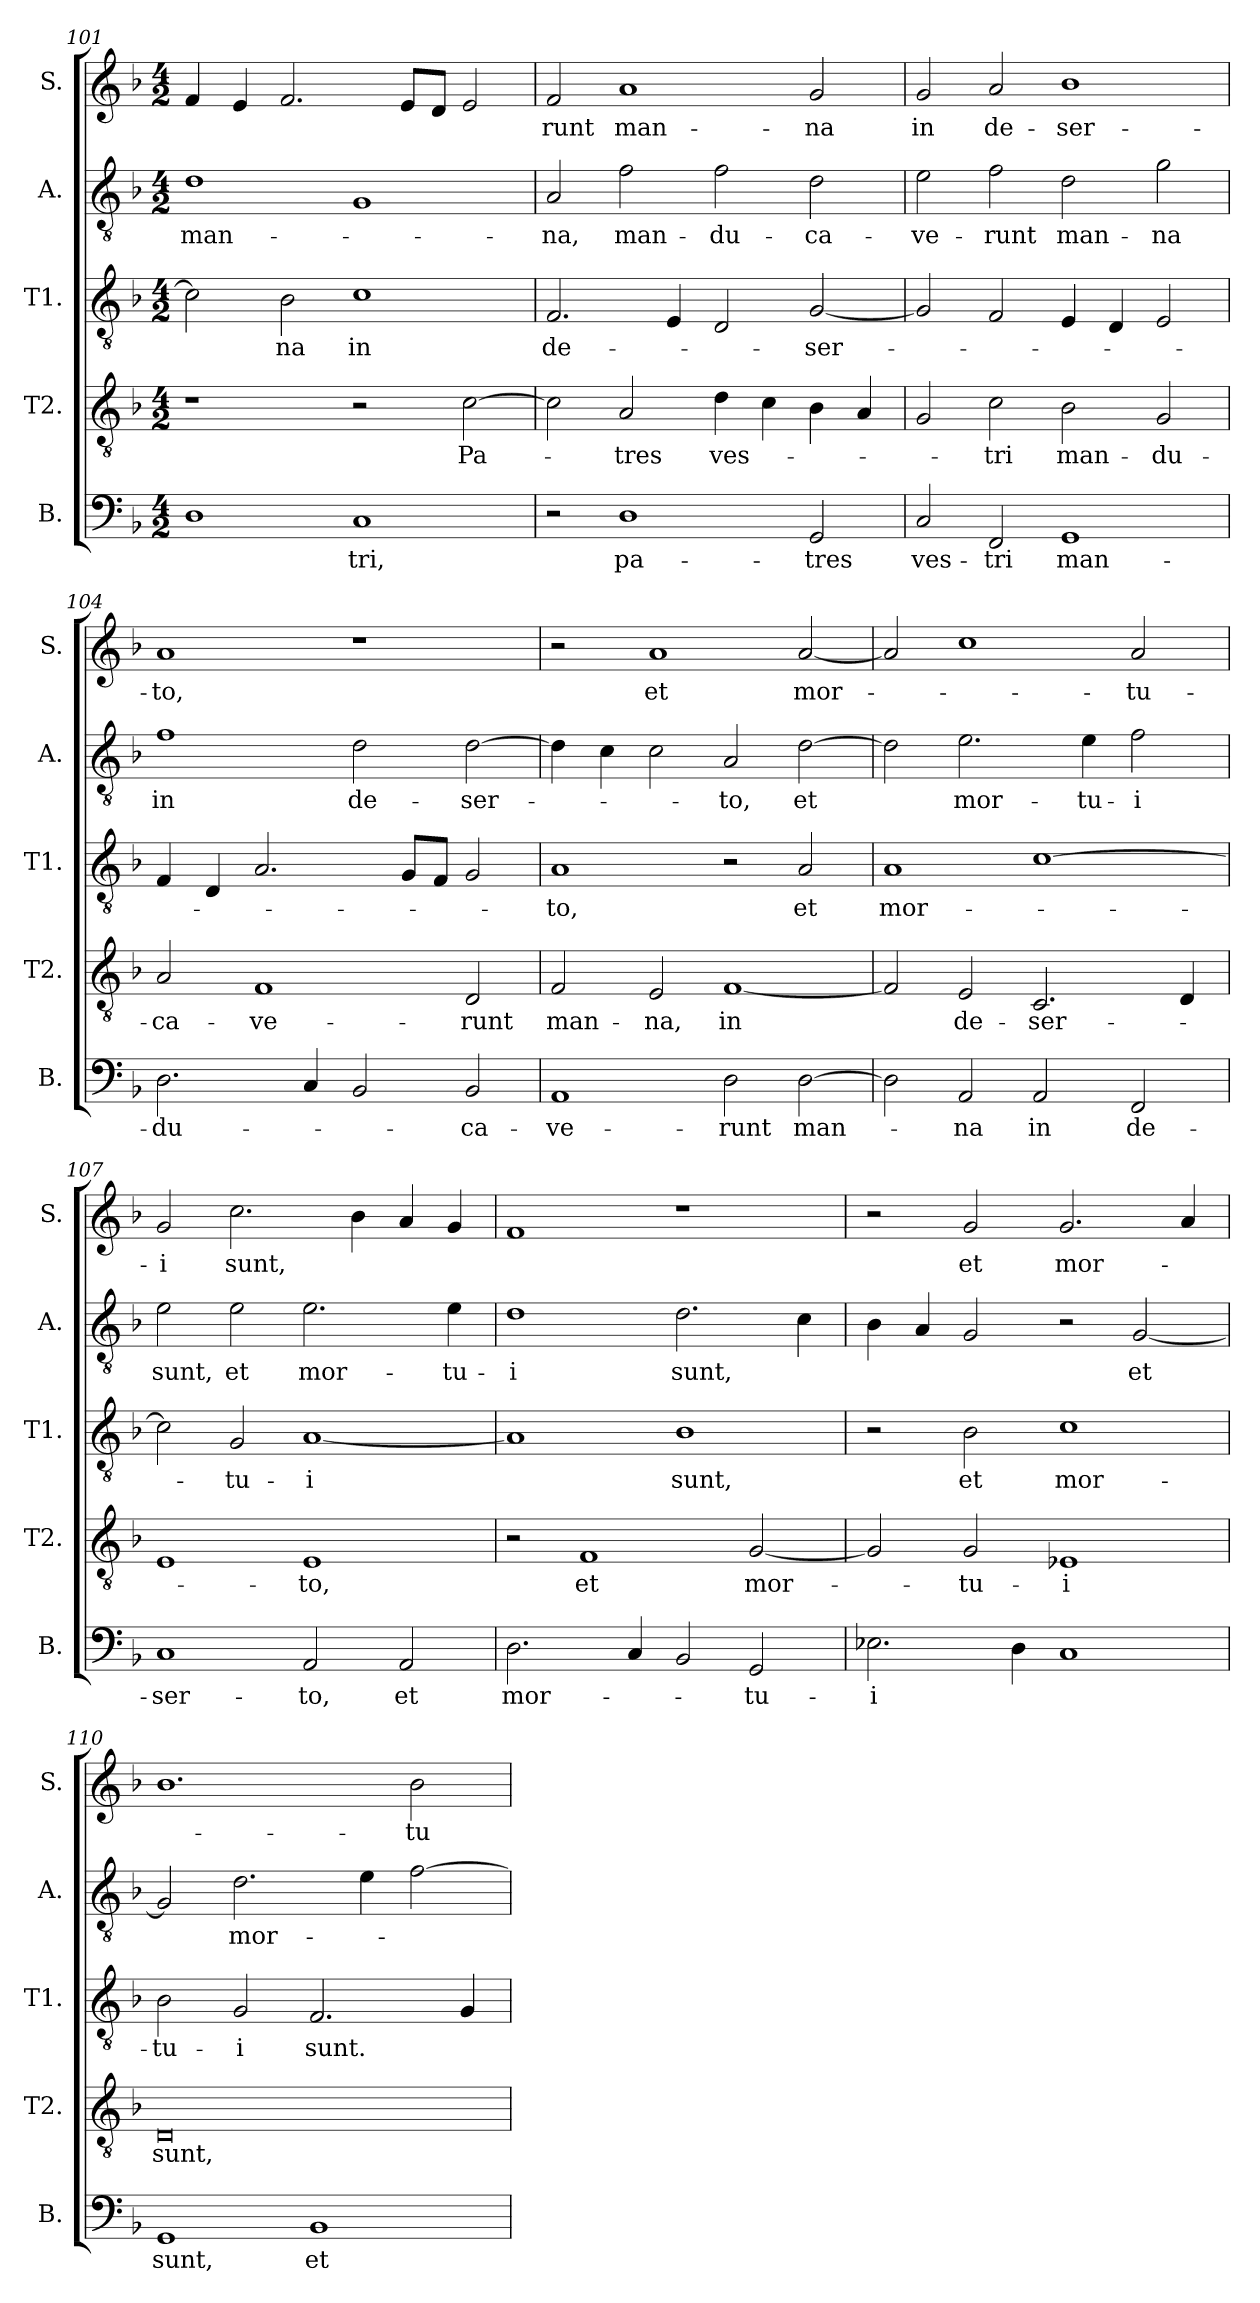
**kern	**text	**kern	**text	**kern	**text	**kern	**text	**kern	**text
*part5	*part5	*part4	*part4	*part3	*part3	*part2	*part2	*part1	*part1
*staff5	*staff5	*staff4	*staff4	*staff3	*staff3	*staff2	*staff2	*staff1	*staff1
*I"B.	*	*I"T2.	*	*I"T1.	*	*I"A.	*	*I"S.	*
*I'B.	*	*I'T2.	*	*I'T1.	*	*I'A.	*	*I'S.	*
!!LO:PB:g=z
*clefF4	*	*clefGv2	*	*clefGv2	*	*clefGv2	*	*clefG2	*
*k[b-]	*	*k[b-]	*	*k[b-]	*	*k[b-]	*	*k[b-]	*
*F:	*	*F:	*	*F:	*	*F:	*	*F:	*
*M4/2	*	*M4/2	*	*M4/2	*	*M4/2	*	*M4/2	*
=101	=101	=101	=101	=101	=101	=101	=101	=101	=101
!	!	!	!	!	!	!	!LO:LY:b	!	!
1D	.	1r	.	2c\]	.	1d	man-	4f/	.
.	.	.	.	.	.	.	.	4e/	.
!	!	!	!	!	!LO:LY:b	!	!	!	!
.	.	.	.	2B-\	-na	.	.	2.f/	.
!	!LO:LY:b	!	!	!	!LO:LY:b	!	!	!	!
1C	-tri,	2r	.	1c	in	1G	.	.	.
.	.	.	.	.	.	.	.	8e/L	.
.	.	.	.	.	.	.	.	8d/J	.
!	!	!	!LO:LY:b	!	!	!	!	!	!
.	.	[2c\	Pa-	.	.	.	.	2e/	.
=102	=102	=102	=102	=102	=102	=102	=102	=102	=102
!	!	!	!	!	!LO:LY:b	!	!LO:LY:b	!	!LO:LY:b
2r	.	2c\]	.	2.F/	de-	2A/	-na,	2f/	-runt
!	!LO:LY:b	!	!LO:LY:b	!	!	!	!LO:LY:b	!	!LO:LY:b
1D	pa-	2A/	-tres	.	.	2f\	man-	1a	man-
.	.	.	.	4E/	.	.	.	.	.
!	!	!	!LO:LY:b	!	!	!	!LO:LY:b	!	!
.	.	4d\	ves-	2D/	.	2f\	-du-	.	.
.	.	4c\	.	.	.	.	.	.	.
!	!LO:LY:b	!	!	!	!LO:LY:b	!	!LO:LY:b	!	!LO:LY:b
2GG/	-tres	4B-\	.	[2G/	-ser-	2d\	-ca-	2g/	-na
.	.	4A/	.	.	.	.	.	.	.
=103	=103	=103	=103	=103	=103	=103	=103	=103	=103
!	!LO:LY:b	!	!	!	!	!	!LO:LY:b	!	!LO:LY:b
2C/	ves-	2G/	.	2G/]	.	2e\	-ve-	2g/	in
!	!LO:LY:b	!	!LO:LY:b	!	!	!	!LO:LY:b	!	!LO:LY:b
2FF/	-tri	2c\	-tri	2F/	.	2f\	-runt	2a/	de-
!	!LO:LY:b	!	!LO:LY:b	!	!	!	!LO:LY:b	!	!LO:LY:b
1GG	man-	2B-\	man-	4E/	.	2d\	man-	1b-	-ser-
.	.	.	.	4D/	.	.	.	.	.
!	!	!	!LO:LY:b	!	!	!	!LO:LY:b	!	!
.	.	2G/	-du-	2E/	.	2g\	-na	.	.
=104	=104	=104	=104	=104	=104	=104	=104	=104	=104
!	!LO:LY:b	!	!LO:LY:b	!	!	!	!LO:LY:b	!	!LO:LY:b
2.D\	-du-	2A/	-ca-	4F/	.	1f	in	1a	-to,
.	.	.	.	4D/	.	.	.	.	.
!	!	!	!LO:LY:b	!	!	!	!	!	!
.	.	1F	-ve-	2.A/	.	.	.	.	.
4C/	.	.	.	.	.	.	.	.	.
!	!	!	!	!	!	!	!LO:LY:b	!	!
2BB-/	.	.	.	.	.	2d\	de-	1r	.
.	.	.	.	8G/L	.	.	.	.	.
.	.	.	.	8F/J	.	.	.	.	.
!	!LO:LY:b	!	!LO:LY:b	!	!	!	!LO:LY:b	!	!
2BB-/	-ca-	2D/	-runt	2G/	.	[2d\	-ser-	.	.
!!LO:LB:g=z
=105	=105	=105	=105	=105	=105	=105	=105	=105	=105
!	!LO:LY:b	!	!LO:LY:b	!	!LO:LY:b	!	!	!	!
1AA	-ve-	2F/	man-	1A	-to,	4d\]	.	2r	.
.	.	.	.	.	.	4c\	.	.	.
!	!	!	!LO:LY:b	!	!	!	!	!	!LO:LY:b
.	.	2E/	-na,	.	.	2c\	.	1a	et
!	!LO:LY:b	!	!LO:LY:b	!	!	!	!LO:LY:b	!	!
2D\	-runt	[1F	in	2r	.	2A/	-to,	.	.
!	!LO:LY:b	!	!	!	!LO:LY:b	!	!LO:LY:b	!	!LO:LY:b
[2D\	man-	.	.	2A/	et	[2d\	et	[2a/	mor-
=106	=106	=106	=106	=106	=106	=106	=106	=106	=106
!	!	!	!	!	!LO:LY:b	!	!	!	!
2D\]	.	2F/]	.	1A	mor-	2d\]	.	2a/]	.
!	!LO:LY:b	!	!LO:LY:b	!	!	!	!LO:LY:b	!	!
2AA/	-na	2E/	de-	.	.	2.e\	mor-	1cc	.
!	!LO:LY:b	!	!LO:LY:b	!	!	!	!	!	!
2AA/	in	2.C/	-ser-	[1c	.	.	.	.	.
!	!	!	!	!	!	!	!LO:LY:b	!	!
.	.	.	.	.	.	4e\	-tu-	.	.
!	!LO:LY:b	!	!	!	!	!	!LO:LY:b	!	!LO:LY:b
2FF/	de-	.	.	.	.	2f\	-i	2a/	-tu-
.	.	4D/	.	.	.	.	.	.	.
=107	=107	=107	=107	=107	=107	=107	=107	=107	=107
!	!LO:LY:b	!	!	!	!	!	!LO:LY:b	!	!LO:LY:b
1C	-ser-	1E	.	2c\]	.	2e\	sunt,	2g/	-i
!	!	!	!	!	!LO:LY:b	!	!LO:LY:b	!	!LO:LY:b
.	.	.	.	2G/	-tu-	2e\	et	2.cc\	sunt,
!	!LO:LY:b	!	!LO:LY:b	!	!LO:LY:b	!	!LO:LY:b	!	!
2AA/	-to,	1E	-to,	[1A	-i	2.e\	mor-	.	.
.	.	.	.	.	.	.	.	4b-\	.
!	!LO:LY:b	!	!	!	!	!	!	!	!
2AA/	et	.	.	.	.	.	.	4a/	.
!	!	!	!	!	!	!	!LO:LY:b	!	!
.	.	.	.	.	.	4e\	-tu-	4g/	.
=108	=108	=108	=108	=108	=108	=108	=108	=108	=108
!	!LO:LY:b	!	!	!	!	!	!LO:LY:b	!	!
2.D\	mor-	2r	.	1A]	.	1d	-i	1f	.
!	!	!	!LO:LY:b	!	!	!	!	!	!
.	.	1F	et	.	.	.	.	.	.
4C/	.	.	.	.	.	.	.	.	.
!	!	!	!	!	!LO:LY:b	!	!LO:LY:b	!	!
2BB-/	.	.	.	1B-	sunt,	2.d\	sunt,	1r	.
!	!LO:LY:b	!	!LO:LY:b	!	!	!	!	!	!
2GG/	-tu-	[2G/	mor-	.	.	.	.	.	.
.	.	.	.	.	.	4c\	.	.	.
!!LO:PB:g=z
=109	=109	=109	=109	=109	=109	=109	=109	=109	=109
!	!LO:LY:b	!	!	!	!	!	!	!	!
2.E-X\	-i	2G/]	.	2r	.	4B-\	.	2r	.
.	.	.	.	.	.	4A/	.	.	.
!	!	!	!LO:LY:b	!	!LO:LY:b	!	!	!	!LO:LY:b
.	.	2G/	-tu-	2B-\	et	2G/	.	2g/	et
4D\	.	.	.	.	.	.	.	.	.
!	!	!	!LO:LY:b	!	!LO:LY:b	!	!	!	!LO:LY:b
1C	.	1E-X	-i	1c	mor-	2r	.	2.g/	mor-
!	!	!	!	!	!	!	!LO:LY:b	!	!
.	.	.	.	.	.	[2G/	et	.	.
.	.	.	.	.	.	.	.	4a/	.
=110	=110	=110	=110	=110	=110	=110	=110	=110	=110
!	!LO:LY:b	!	!LO:LY:b	!	!LO:LY:b	!	!	!	!
1GG	sunt,	0D	sunt,	2B-\	-tu-	2G/]	.	1.b-	.
!	!	!	!	!	!LO:LY:b	!	!LO:LY:b	!	!
.	.	.	.	2G/	-i	2.d\	mor-	.	.
!	!LO:LY:b	!	!	!	!LO:LY:b	!	!	!	!
1BB-	et	.	.	2.F/	sunt.	.	.	.	.
.	.	.	.	.	.	4e\	.	.	.
!	!	!	!	!	!	!	!	!	!LO:LY:b
.	.	.	.	.	.	[2f\	.	2b-\	-tu-
.	.	.	.	4G/	.	.	.	.	.
=	=	=	=	=	=	=	=	=	=
*-	*-	*-	*-	*-	*-	*-	*-	*-	*-
